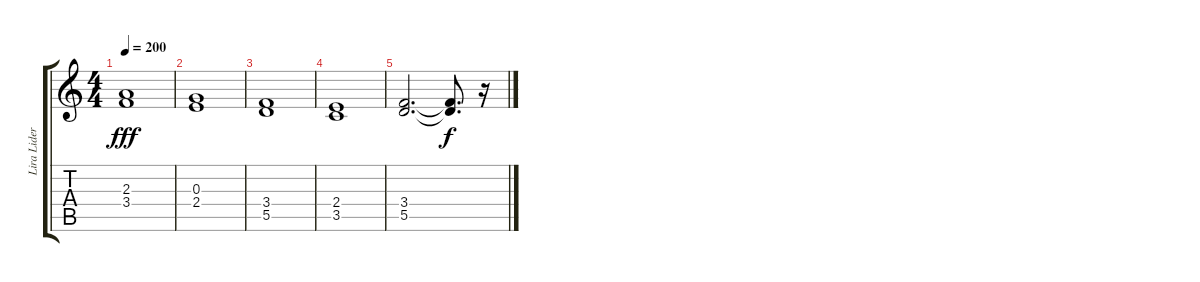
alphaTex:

\track ("Lira Lider" "Lira Lider") {instrument distortionguitar}
\staff {score tabs}
\tuning (E4 B3 G3 D3 A2 E2) {hide}
\ts (4 4)
\tempo 200
\clef g2
\ks c
(2.3 3.4).1{dy fff} |
(0.3 2.4).1 |
(3.4 5.5).1 |
(2.4 3.5).1 |
(3.4 5.5).2{d} (3.4{t} 5.5{t}).8{d dy f} r.16
